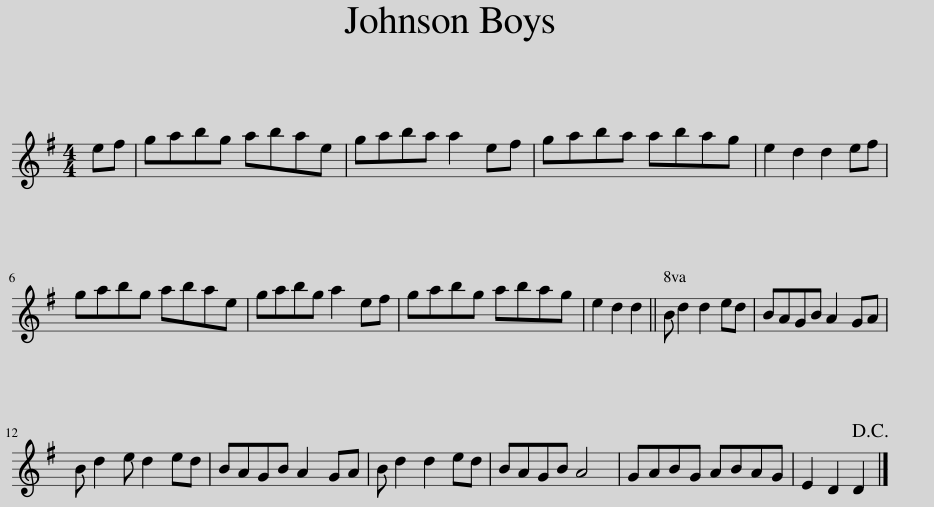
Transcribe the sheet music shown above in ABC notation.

X:1
L:1/8
M:4/4
I:linebreak $
K:G
V:1 treble
V:1
 ef | gabg abae | gaba a2 ef | gaba abag | e2 d2 d2 ef |$ %5
 gabg abae | gabg a2 ef | gabg abag | e2 d2 d2 || B d2 d2 ed | %10
 BAGB A2 GA |$ B d2 e d2 ed | BAGB A2 GA | B d2 d2 ed | BAGB A4 | %15
 GABG ABAG | E2 D2 D2!D.C.! |] %17
